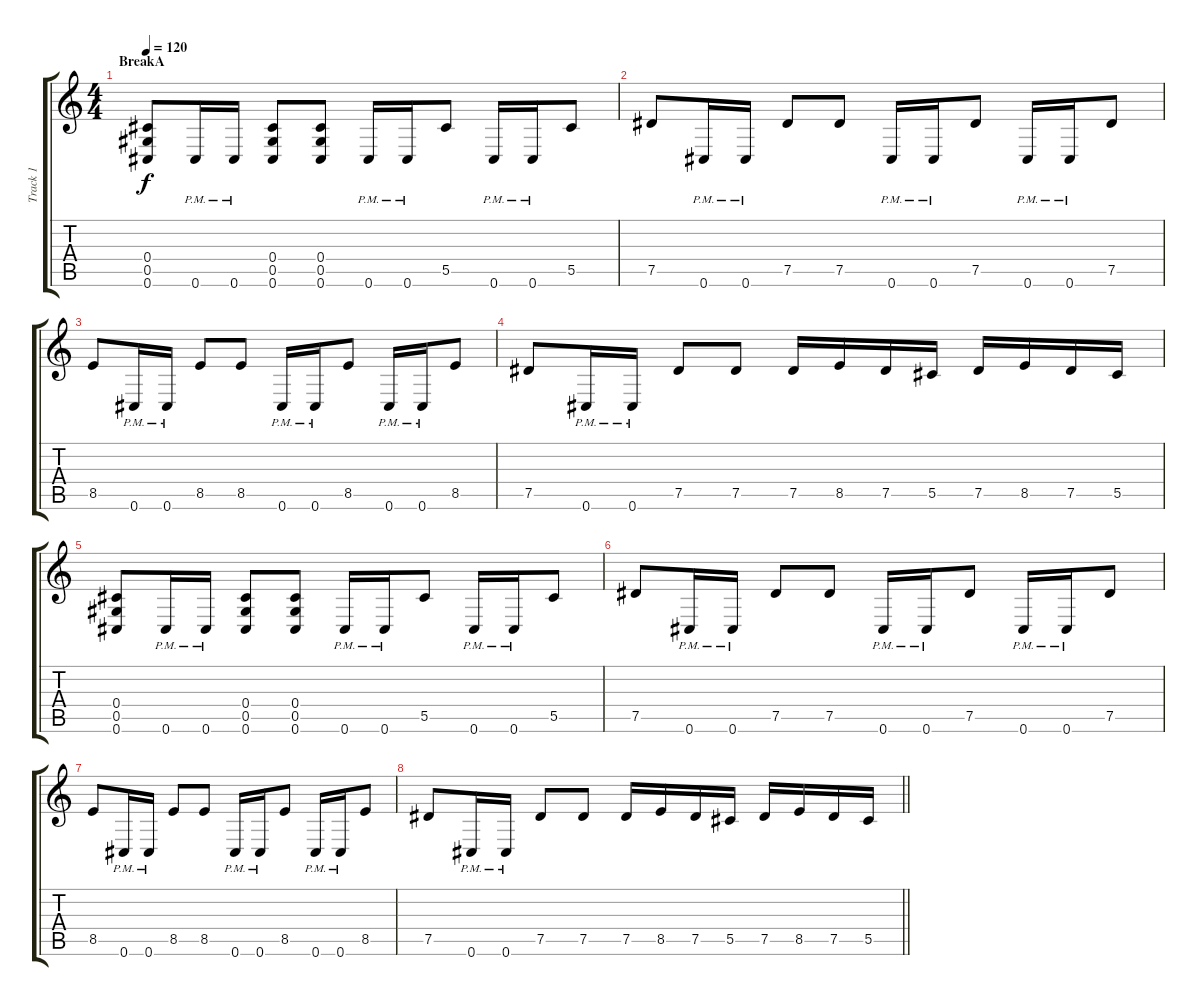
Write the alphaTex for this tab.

\track ("Track 1" "Track 1") {instrument distortionguitar}
\staff {score tabs}
\tuning (Eb4 Bb3 Gb3 Db3 Ab2 Db2) {hide}
\ts (4 4)
\section ("" "BreakA")
\tempo 120
\clef g2
\ks c
(0.4 0.5 0.6).8{dy f} 0.6{pm}.16 0.6{pm}.16 (0.4 0.5 0.6).8 (0.4 0.5 0.6).8 0.6{pm}.16 0.6{pm}.16 5.5.8 0.6{pm}.16 0.6{pm}.16 5.5.8 |
7.5.8 0.6{pm}.16 0.6{pm}.16 7.5.8 7.5.8 0.6{pm}.16 0.6{pm}.16 7.5.8 0.6{pm}.16 0.6{pm}.16 7.5.8 |
8.5.8 0.6{pm}.16 0.6{pm}.16 8.5.8 8.5.8 0.6{pm}.16 0.6{pm}.16 8.5.8 0.6{pm}.16 0.6{pm}.16 8.5.8 |
7.5.8 0.6{pm}.16 0.6{pm}.16 7.5.8 7.5.8 7.5.16 8.5.16 7.5.16 5.5.16 7.5.16 8.5.16 7.5.16 5.5.16 |
(0.4 0.5 0.6).8 0.6{pm}.16 0.6{pm}.16 (0.4 0.5 0.6).8 (0.4 0.5 0.6).8 0.6{pm}.16 0.6{pm}.16 5.5.8 0.6{pm}.16 0.6{pm}.16 5.5.8 |
7.5.8 0.6{pm}.16 0.6{pm}.16 7.5.8 7.5.8 0.6{pm}.16 0.6{pm}.16 7.5.8 0.6{pm}.16 0.6{pm}.16 7.5.8 |
8.5.8 0.6{pm}.16 0.6{pm}.16 8.5.8 8.5.8 0.6{pm}.16 0.6{pm}.16 8.5.8 0.6{pm}.16 0.6{pm}.16 8.5.8 |
\barLineRight lightlight
7.5.8 0.6{pm}.16 0.6{pm}.16 7.5.8 7.5.8 7.5.16 8.5.16 7.5.16 5.5.16 7.5.16 8.5.16 7.5.16 5.5.16
